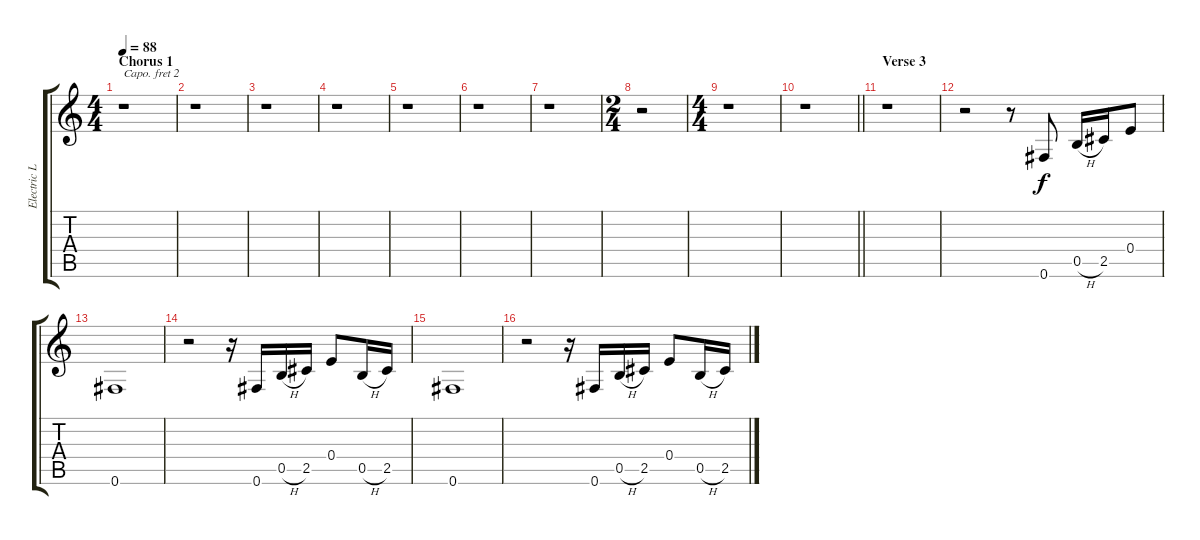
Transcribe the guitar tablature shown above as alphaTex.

\track ("Electric Lead Guitar" "Electric L") {instrument electricguitarjazz}
\staff {score tabs}
\capo 2
\tuning (E4 B3 G3 D3 A2 E2) {hide}
\ts (4 4)
\section ("" "Chorus 1")
\tempo 88
\clef g2
\ks c
r.1{dy f} |
r.1 |
r.1 |
r.1 |
r.1 |
r.1 |
r.1 |
\ts (2 4)
r.2 |
\ts (4 4)
r.1 |
\barLineRight lightlight
r.1 |
\section ("" "Verse 3")
r.1 |
r.2 r.8 0.6.8 0.5{h}.16 2.5.16 0.4.8 |
0.6.1 |
r.2 r.16 0.6.16 0.5{h}.16 2.5.16 0.4.8 0.5{h}.16 2.5.16 |
0.6.1 |
r.2 r.16 0.6.16 0.5{h}.16 2.5.16 0.4.8 0.5{h}.16 2.5.16
